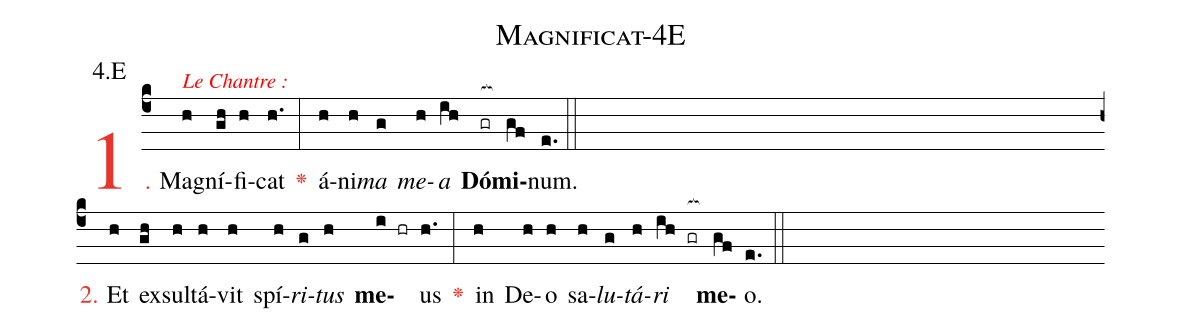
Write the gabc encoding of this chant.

name: Magnificat-4E;
annotation: 4.E;
%%
(c4)<c>1.</c> Ma<alt>{\footnotesize\textcolor{red}{Le Chantre :}}</alt>(h)gní(gh)fi(h)cat(h.) <c><v>\greheightstar</v></c>(:) á(h)ni(h)<i>ma</i>(g) <i>me</i>(h)<i>a</i>(ih) <b>Dó</b>(gr[ocb:1{])<b>mi</b>(gf[ocb:0}])num.(e.) (::) (Z)
<c>2.</c> Et(h) ex(gh)sul(h)tá(h)vit(h) spí(h)<i>ri</i>(g)<i>tus</i>(h) <b>me</b>(i hr)us(h.) <c><v>\greheightstar</v></c>(:) in(h) De(h)o(h) sa(h)<i>lu</i>(g)<i>tá</i>(h)<i>ri</i>(ih gr[ocb:1{]) <b>me</b>(gf[ocb:0}])o.(e.) (::)


%E(h) u(g) o(h) u(ih) a(gf) e.(e.) (::)
